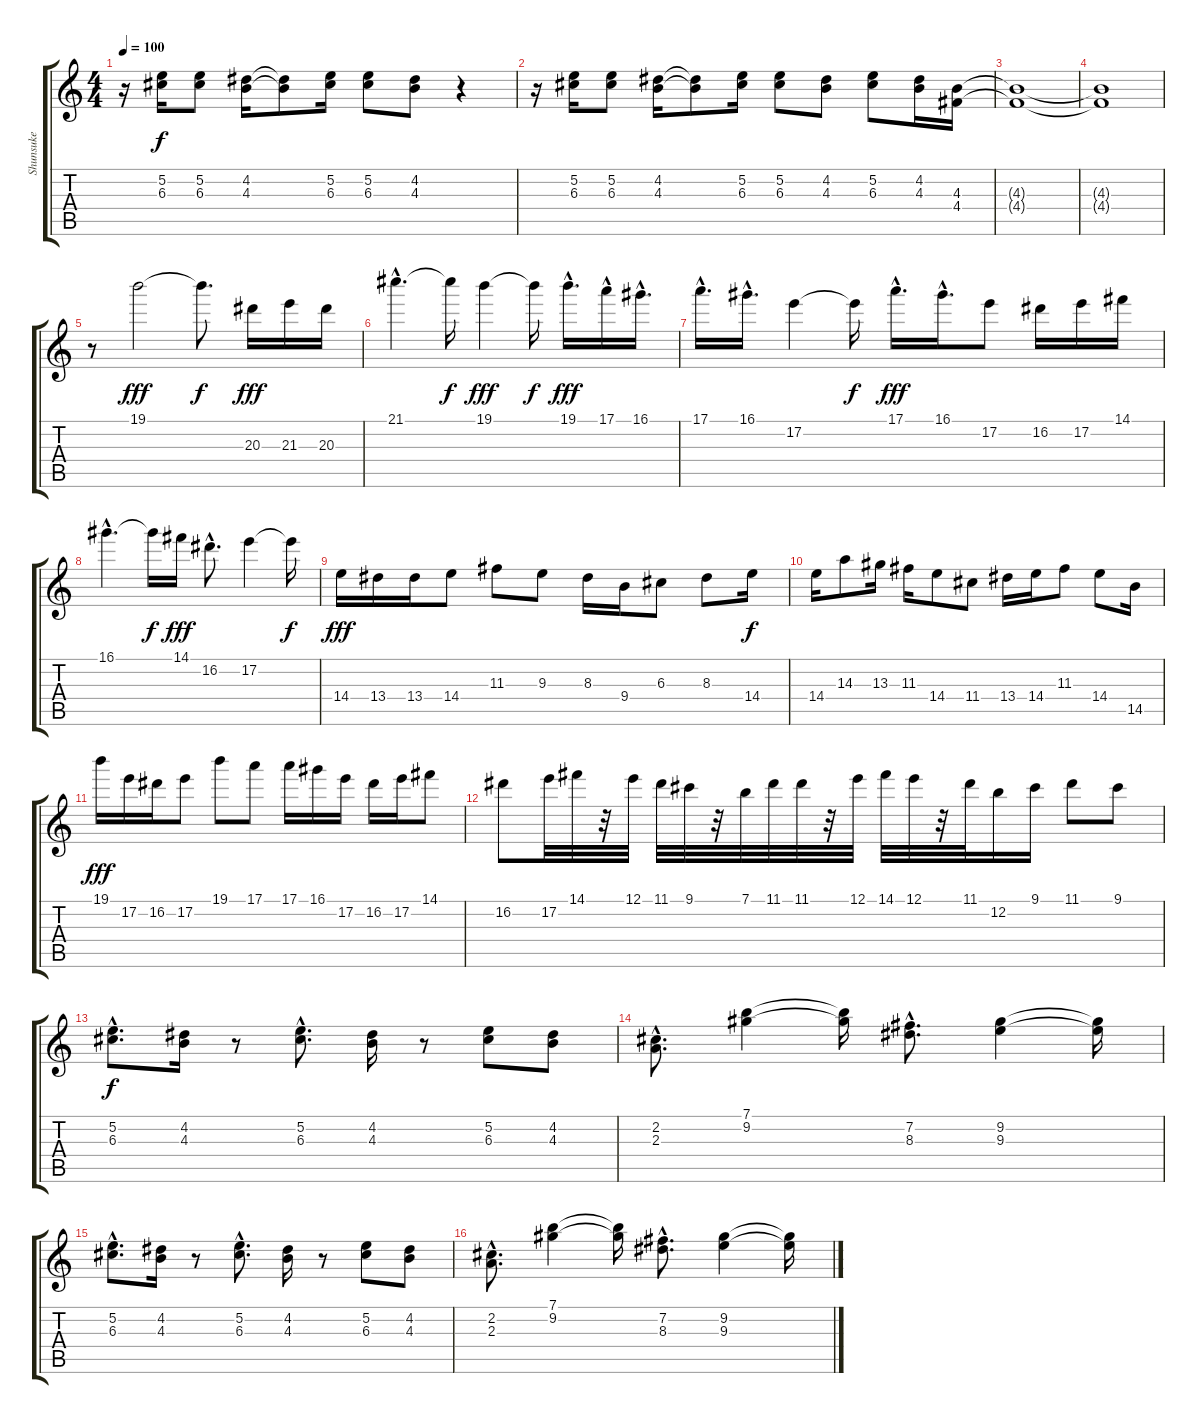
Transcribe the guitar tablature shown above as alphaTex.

\track ("Shunsuke" "Shunsuke") {instrument distortionguitar}
\staff {score tabs}
\tuning (E4 B3 G3 D3 A2 E2) {hide}
\ts (4 4)
\tempo 100
\clef g2
\ks c
r.16{dy f} (5.2 6.3).16 (5.2 6.3).8 (4.2 4.3).16 (4.2{t} 4.3{t}).8 (5.2 6.3).16 (5.2 6.3).8 (4.2 4.3).8 r.4 |
r.16 (5.2 6.3).16 (5.2 6.3).8 (4.2 4.3).16 (4.2{t} 4.3{t}).8 (5.2 6.3).16 (5.2 6.3).8 (4.2 4.3).8 (5.2 6.3).8 (4.2 4.3).16 (4.3 4.4).16 |
(4.3{t} 4.4{t}).1 |
(4.3{t} 4.4{t}).1 |
r.8{volume 16 instrument overdrivenguitar} 19.1.2{dy fff} 19.1{t}.8{d dy f} 20.3.16{dy fff} 21.3.16 20.3.16 |
21.1{hac}.4{d} 21.1{t}.16{dy f} 19.1.4{dy fff} 19.1{t}.16{dy f} 19.1{hac}.16{d dy fff} 17.1{hac}.16 16.1{hac}.16{d} |
17.1{hac}.16{d} 16.1{hac}.16{d} 17.2.4 17.2{t}.16{dy f} 17.1{hac}.16{d dy fff} 16.1{hac}.16{d} 17.2.8 16.2.16 17.2.16 14.1.16 |
16.1{hac}.4{d} 16.1{t}.16{dy f} 14.1.16{dy fff} 16.2{hac}.8{d} 17.2.4 17.2{t}.16{dy f} |
14.4.16{dy fff} 13.4.16 13.4.16 14.4.8 11.3.8 9.3.8 8.3.16 9.4.16 6.3.8 8.3.8 14.4.16{dy f} |
14.4.16 14.3.8 13.3.16 11.3.16 14.4.8 11.4.8 13.4.16 14.4.16 11.3.8 14.4.8 14.5.16 |
19.1.16{dy fff} 17.2.16 16.2.16 17.2.8 19.1.8 17.1.8 17.1.16 16.1.16 17.2.16 16.2.16 17.2.16 14.1.8 |
16.2.8 17.2.32 14.1.32 r.32 12.1.32 11.1.32 9.1.32 r.32 7.1.32 11.1.32 11.1.32 r.32 12.1.32 14.1.32 12.1.32 r.32 11.1.32 12.2.16 9.1.16 11.1.8 9.1.8 |
(5.2{hac} 6.3{hac}).8{d dy f volume 13 instrument distortionguitar} (4.2 4.3).16 r.8 (5.2{hac} 6.3{hac}).8{d} (4.2 4.3).16 r.8 (5.2 6.3).8 (4.2 4.3).8 |
(2.2{hac} 2.3{hac}).8{d} (7.1 9.2).4 (7.1{t} 9.2{t}).16 (7.2{hac} 8.3{hac}).8{d} (9.2 9.3).4 (9.2{t} 9.3{t}).16 |
(5.2{hac} 6.3{hac}).8{d} (4.2 4.3).16 r.8 (5.2{hac} 6.3{hac}).8{d} (4.2 4.3).16 r.8 (5.2 6.3).8 (4.2 4.3).8 |
(2.2{hac} 2.3{hac}).8{d} (7.1 9.2).4 (7.1{t} 9.2{t}).16 (7.2{hac} 8.3{hac}).8{d} (9.2 9.3).4 (9.2{t} 9.3{t}).16
